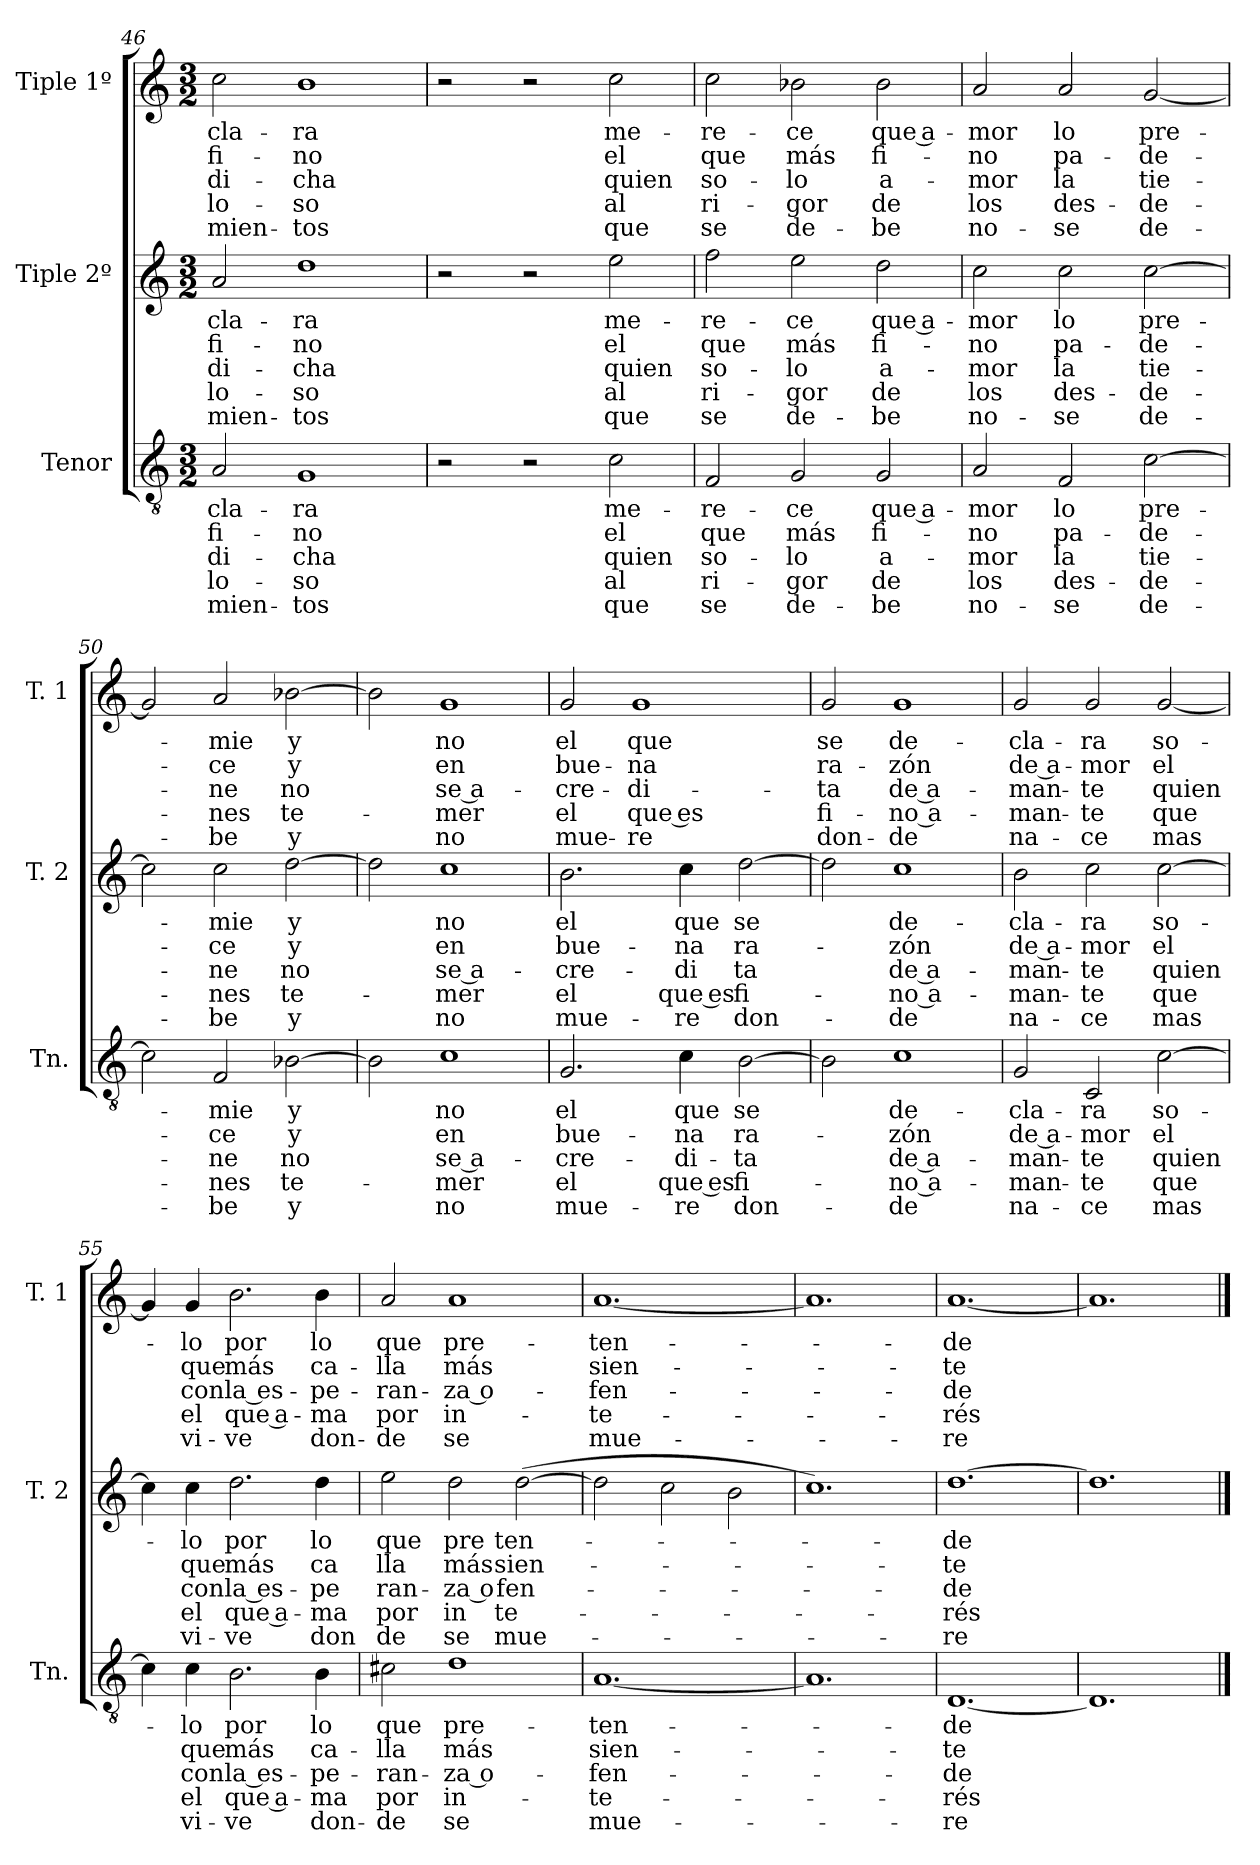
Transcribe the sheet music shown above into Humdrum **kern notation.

**kern	**text	**text	**text	**text	**text	**kern	**text	**text	**text	**text	**text	**kern	**text	**text	**text	**text	**text
*part3	*part3	*part3	*part3	*part3	*part3	*part2	*part2	*part2	*part2	*part2	*part2	*part1	*part1	*part1	*part1	*part1	*part1
*staff3	*staff3	*staff3	*staff3	*staff3	*staff3	*staff2	*staff2	*staff2	*staff2	*staff2	*staff2	*staff1	*staff1	*staff1	*staff1	*staff1	*staff1
*I"Tenor	*	*	*	*	*	*I"Tiple 2º	*	*	*	*	*	*I"Tiple 1º	*	*	*	*	*
*I'Tn.	*	*	*	*	*	*I'T. 2	*	*	*	*	*	*I'T. 1	*	*	*	*	*
*clefGv2	*	*	*	*	*	*clefG2	*	*	*	*	*	*clefG2	*	*	*	*	*
*M3/2	*	*	*	*	*	*M3/2	*	*	*	*	*	*M3/2	*	*	*	*	*
=46	=46	=46	=46	=46	=46	=46	=46	=46	=46	=46	=46	=46	=46	=46	=46	=46	=46
2A	-cla-	fi-	di-	-lo-	-mien-	2a	-cla-	fi-	di-	-lo-	-mien-	2cc	-cla-	fi-	di-	-lo-	-mien-
1G	-ra	-no	-cha	-so	-tos	1dd	-ra	-no	-cha	-so	-tos	1b	-ra	-no	-cha	-so	-tos
=47	=47	=47	=47	=47	=47	=47	=47	=47	=47	=47	=47	=47	=47	=47	=47	=47	=47
2r	.	.	.	.	.	2r	.	.	.	.	.	2r	.	.	.	.	.
2r	.	.	.	.	.	2r	.	.	.	.	.	2r	.	.	.	.	.
2c	me-	el	quien	al	que	2ee	me-	el	quien	al	que	2cc	me-	el	quien	al	que
=48	=48	=48	=48	=48	=48	=48	=48	=48	=48	=48	=48	=48	=48	=48	=48	=48	=48
2F	-re-	que	so-	ri-	se	2ff	-re-	que	so-	ri-	se	2cc	-re-	que	so-	ri-	se
2G	-ce	más	-lo	-gor	de-	2ee	-ce	más	-lo	-gor	de-	2b-X	-ce	más	-lo	-gor	de-
2G	que a-	fi-	a-	de	-be	2dd	que a-	fi-	a-	de	-be	2b-	que a-	fi-	a-	de	-be
=49	=49	=49	=49	=49	=49	=49	=49	=49	=49	=49	=49	=49	=49	=49	=49	=49	=49
2A	-mor	-no	-mor	los	no-	2cc	-mor	-no	-mor	los	no-	2a	-mor	-no	-mor	los	no-
2F	lo	pa-	la	des-	-se	2cc	lo	pa-	la	des-	-se	2a	lo	pa-	la	des-	-se
[2c	pre-	-de-	tie-	-de-	de-	[2cc	pre-	-de-	tie-	-de-	de-	[2g	pre-	-de-	tie-	-de-	de-
=50	=50	=50	=50	=50	=50	=50	=50	=50	=50	=50	=50	=50	=50	=50	=50	=50	=50
2c]	.	.	.	.	.	2cc]	.	.	.	.	.	2g]	.	.	.	.	.
2F	-mie	-ce	-ne	-nes	-be	2cc	-mie	-ce	-ne	-nes	-be	2a	-mie	-ce	-ne	-nes	-be
[2B-X	y	y	no	te-	y	[2dd	y	y	no	te-	y	[2b-X	y	y	no	te-	y
=51	=51	=51	=51	=51	=51	=51	=51	=51	=51	=51	=51	=51	=51	=51	=51	=51	=51
2B-]	.	.	.	.	.	2dd]	.	.	.	.	.	2b-]	.	.	.	.	.
1c	no	en	se a-	-mer	no	1cc	no	en	se a-	-mer	no	1g	no	en	se a-	-mer	no
=52	=52	=52	=52	=52	=52	=52	=52	=52	=52	=52	=52	=52	=52	=52	=52	=52	=52
2.G	el	bue-	-cre-	el	mue-	2.b	el	bue-	-cre-	el	mue-	2g	el	bue-	-cre-	el	mue-
.	.	.	.	.	.	.	.	.	.	.	.	1g	que	-na	-di-	que es	-re
4c	que	-na	-di-	que es	-re	4cc	que	-na	-di	que es	-re	.	.	.	.	.	.
[2B	se	ra-	-ta	fi-	don-	[2dd	se	ra-	-ta	fi-	don-	.	.	.	.	.	.
=53	=53	=53	=53	=53	=53	=53	=53	=53	=53	=53	=53	=53	=53	=53	=53	=53	=53
2B]	.	.	.	.	.	2dd]	.	.	.	.	.	2g	se	ra-	-ta	fi-	don-
1c	de-	-zón	de a-	no a-	-de	1cc	de-	-zón	de a-	no a-	-de	1g	de-	-zón	de a-	no a-	-de
=54	=54	=54	=54	=54	=54	=54	=54	=54	=54	=54	=54	=54	=54	=54	=54	=54	=54
2G	-cla-	de a-	-man-	-man-	na-	2b	-cla-	de a-	-man-	-man-	na-	2g	-cla-	de a-	-man-	-man-	na-
2C	-ra	-mor	-te	-te	-ce	2cc	-ra	-mor	-te	-te	-ce	2g	-ra	-mor	-te	-te	-ce
[2c	so-	el	quien	que	mas	[2cc	so-	el	quien	que	mas	[2g	so-	el	quien	que	mas
=55	=55	=55	=55	=55	=55	=55	=55	=55	=55	=55	=55	=55	=55	=55	=55	=55	=55
4c]	.	.	.	.	.	4cc]	.	.	.	.	.	4g]	.	.	.	.	.
4c	-lo	que	con	el	vi-	4cc	-lo	que	con	el	vi-	4g	-lo	que	con	el	vi-
2.B	por	más	la es-	que a-	-ve	2.dd	por	más	la es-	que a-	-ve	2.b	por	más	la es-	que a-	-ve
4B	lo	ca-	-pe-	-ma	don-	4dd	lo	ca	-pe	-ma	don	4b	lo	ca-	-pe-	-ma	don-
=56	=56	=56	=56	=56	=56	=56	=56	=56	=56	=56	=56	=56	=56	=56	=56	=56	=56
2c#X	que	-lla	-ran-	por	-de	2ee	que	-lla	-ran-	por	-de	2a	que	-lla	-ran-	por	-de
1d	pre-	más	za o-	in-	se	2dd	pre	más	-za o	in	se	1a	pre-	más	za o-	in-	se
.	.	.	.	.	.	([2dd	-ten-	sien-	-fen-	-te-	mue-	.	.	.	.	.	.
=57	=57	=57	=57	=57	=57	=57	=57	=57	=57	=57	=57	=57	=57	=57	=57	=57	=57
[1.A	-ten-	sien-	-fen-	-te-	mue-	2dd]	.	.	.	.	.	[1.a	-ten-	sien-	-fen-	-te-	mue-
.	.	.	.	.	.	2cc	.	.	.	.	.	.	.	.	.	.	.
.	.	.	.	.	.	2b	.	.	.	.	.	.	.	.	.	.	.
=58	=58	=58	=58	=58	=58	=58	=58	=58	=58	=58	=58	=58	=58	=58	=58	=58	=58
1.A]	.	.	.	.	.	1.cc)	.	.	.	.	.	1.a]	.	.	.	.	.
=59	=59	=59	=59	=59	=59	=59	=59	=59	=59	=59	=59	=59	=59	=59	=59	=59	=59
[1.D	-de	-te	-de	-rés	-re	[1.dd	-de	-te	-de	-rés	-re	[1.a	-de	-te	-de	-rés	-re
=60	=60	=60	=60	=60	=60	=60	=60	=60	=60	=60	=60	=60	=60	=60	=60	=60	=60
1.D]	.	.	.	.	.	1.dd]	.	.	.	.	.	1.a]	.	.	.	.	.
==	==	==	==	==	==	==	==	==	==	==	==	==	==	==	==	==	==
*-	*-	*-	*-	*-	*-	*-	*-	*-	*-	*-	*-	*-	*-	*-	*-	*-	*-
